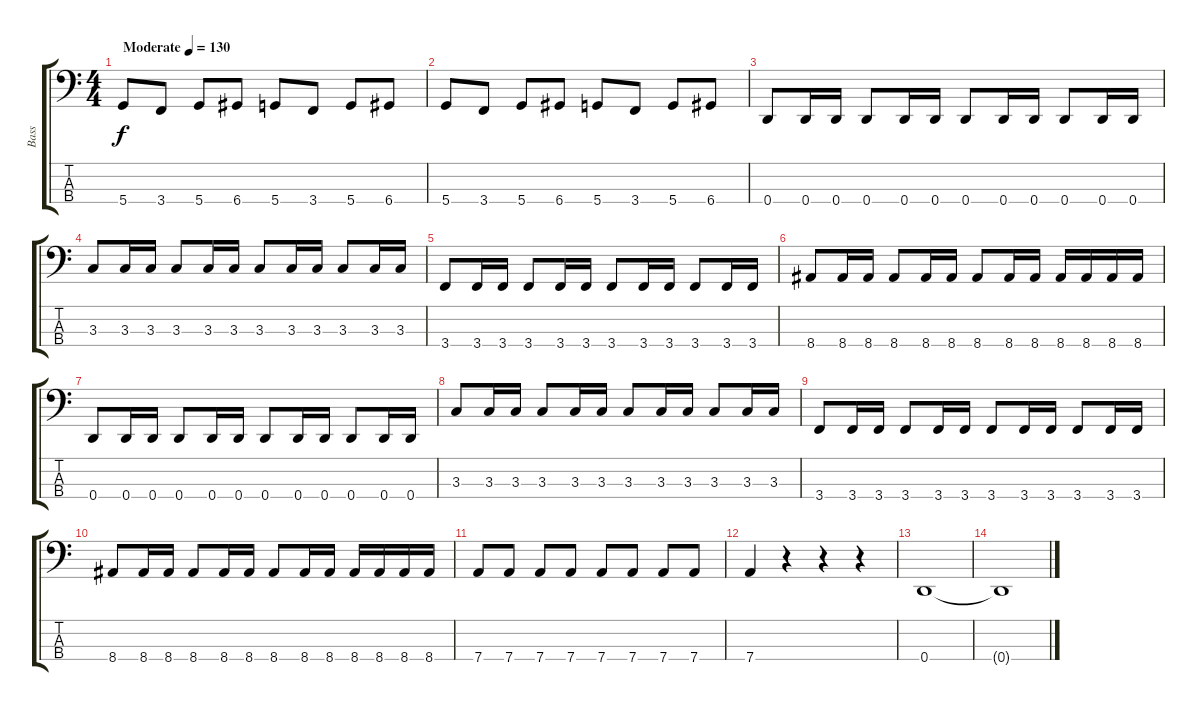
\track ("Bass" "Bass") {instrument electricbasspick}
\staff {score tabs}
\tuning (G2 D2 A1 D1) {hide}
\ts (4 4)
\tempo (130 "Moderate")
\clef f4
\ks c
5.4.8{dy f instrument electricbasspick} 3.4.8 5.4.8 6.4.8 5.4.8 3.4.8 5.4.8 6.4.8 |
5.4.8 3.4.8 5.4.8 6.4.8 5.4.8 3.4.8 5.4.8 6.4.8 |
0.4.8 0.4.16 0.4.16 0.4.8 0.4.16 0.4.16 0.4.8 0.4.16 0.4.16 0.4.8 0.4.16 0.4.16 |
3.3.8 3.3.16 3.3.16 3.3.8 3.3.16 3.3.16 3.3.8 3.3.16 3.3.16 3.3.8 3.3.16 3.3.16 |
3.4.8 3.4.16 3.4.16 3.4.8 3.4.16 3.4.16 3.4.8 3.4.16 3.4.16 3.4.8 3.4.16 3.4.16 |
8.4.8 8.4.16 8.4.16 8.4.8 8.4.16 8.4.16 8.4.8 8.4.16 8.4.16 8.4.16 8.4.16 8.4.16 8.4.16 |
0.4.8 0.4.16 0.4.16 0.4.8 0.4.16 0.4.16 0.4.8 0.4.16 0.4.16 0.4.8 0.4.16 0.4.16 |
3.3.8 3.3.16 3.3.16 3.3.8 3.3.16 3.3.16 3.3.8 3.3.16 3.3.16 3.3.8 3.3.16 3.3.16 |
3.4.8 3.4.16 3.4.16 3.4.8 3.4.16 3.4.16 3.4.8 3.4.16 3.4.16 3.4.8 3.4.16 3.4.16 |
8.4.8 8.4.16 8.4.16 8.4.8 8.4.16 8.4.16 8.4.8 8.4.16 8.4.16 8.4.16 8.4.16 8.4.16 8.4.16 |
7.4.8 7.4.8 7.4.8 7.4.8 7.4.8 7.4.8 7.4.8 7.4.8 |
7.4.4 r.4 r.4 r.4 |
0.4.1 |
0.4{t}.1
